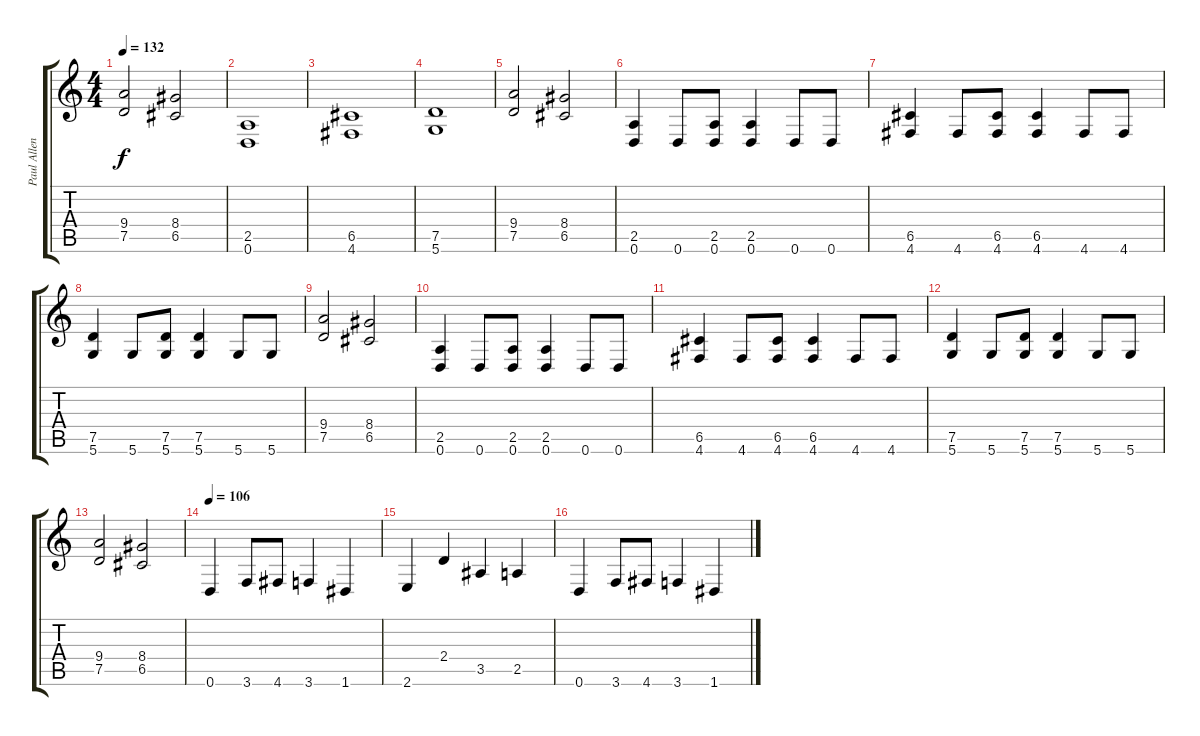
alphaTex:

\track ("Paul Allender (Guitar)" "Paul Allen") {instrument overdrivenguitar}
\staff {score tabs}
\tuning (D4 A3 F3 C3 G2 D2) {hide}
\ts (4 4)
\tempo 132
\clef g2
\ks c
(9.4 7.5).2{dy f} (8.4 6.5).2 |
(2.5 0.6).1 |
(6.5 4.6).1 |
(7.5 5.6).1 |
(9.4 7.5).2 (8.4 6.5).2 |
(2.5 0.6).4 0.6.8 (2.5 0.6).8 (2.5 0.6).4 0.6.8 0.6.8 |
(6.5 4.6).4 4.6.8 (6.5 4.6).8 (6.5 4.6).4 4.6.8 4.6.8 |
(7.5 5.6).4 5.6.8 (7.5 5.6).8 (7.5 5.6).4 5.6.8 5.6.8 |
(9.4 7.5).2 (8.4 6.5).2 |
(2.5 0.6).4 0.6.8 (2.5 0.6).8 (2.5 0.6).4 0.6.8 0.6.8 |
(6.5 4.6).4 4.6.8 (6.5 4.6).8 (6.5 4.6).4 4.6.8 4.6.8 |
(7.5 5.6).4 5.6.8 (7.5 5.6).8 (7.5 5.6).4 5.6.8 5.6.8 |
(9.4 7.5).2 (8.4 6.5).2 |
\tempo 106
0.6.4 3.6.8 4.6.8 3.6.4 1.6.4 |
2.6.4 2.4.4 3.5.4 2.5.4 |
0.6.4 3.6.8 4.6.8 3.6.4 1.6.4
